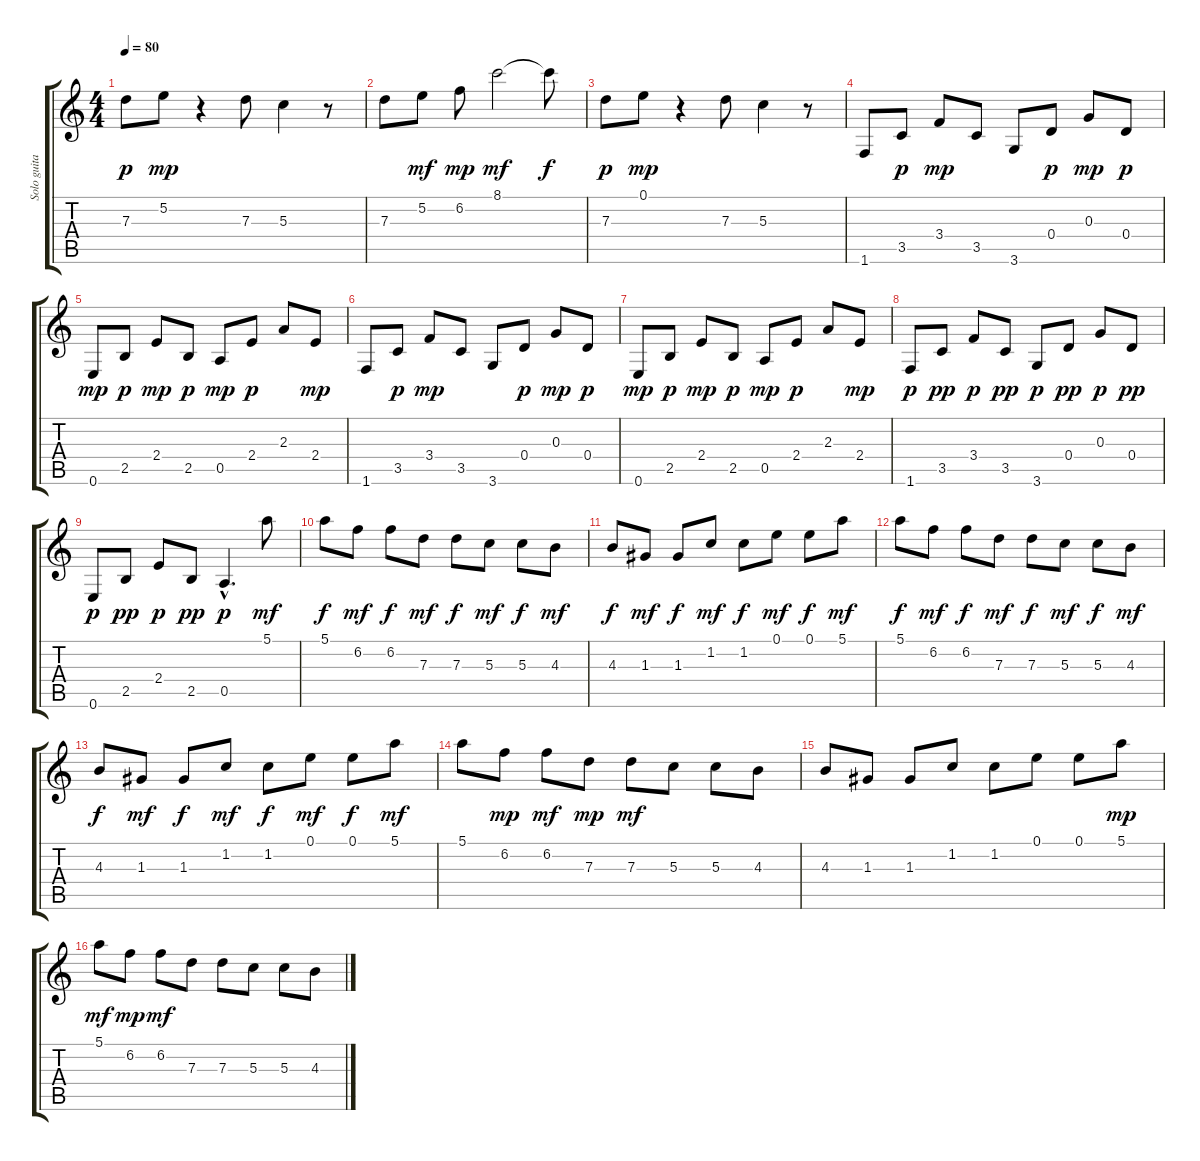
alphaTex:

\track ("Solo guitar" "Solo guita") {instrument overdrivenguitar}
\staff {score tabs}
\tuning (E4 B3 G3 D3 A2 E2) {hide}
\ts (4 4)
\tempo 80
\clef g2
\ks c
7.3.8{dy p volume 7} 5.2.8{dy mp volume 12} r.4 7.3.8{volume 12} 5.3.4 r.8 |
7.3.8{volume 12} 5.2.8{dy mf} 6.2.8{dy mp} 8.1.2{dy mf} 8.1{t}.8{dy f} |
7.3.8{dy p volume 7} 0.1.8{dy mp volume 12} r.4 7.3.8{volume 12} 5.3.4 r.8 |
1.6.8{volume 12} 3.5.8{dy p} 3.4.8{dy mp} 3.5.8 3.6.8 0.4.8{dy p} 0.3.8{dy mp} 0.4.8{dy p} |
0.6.8{dy mp} 2.5.8{dy p} 2.4.8{dy mp} 2.5.8{dy p} 0.5.8{dy mp} 2.4.8{dy p} 2.3.8 2.4.8{dy mp} |
1.6.8 3.5.8{dy p} 3.4.8{dy mp} 3.5.8 3.6.8 0.4.8{dy p} 0.3.8{dy mp} 0.4.8{dy p} |
0.6.8{dy mp} 2.5.8{dy p} 2.4.8{dy mp} 2.5.8{dy p} 0.5.8{dy mp} 2.4.8{dy p} 2.3.8 2.4.8{dy mp} |
1.6.8{dy p} 3.5.8{dy pp} 3.4.8{dy p} 3.5.8{dy pp} 3.6.8{dy p} 0.4.8{dy pp} 0.3.8{dy p} 0.4.8{dy pp} |
0.6.8{dy p} 2.5.8{dy pp} 2.4.8{dy p} 2.5.8{dy pp} 0.5{hac}.4{d dy p} 5.1.8{dy mf} |
5.1.8{dy f} 6.2.8{dy mf} 6.2.8{dy f} 7.3.8{dy mf} 7.3.8{dy f} 5.3.8{dy mf} 5.3.8{dy f} 4.3.8{dy mf} |
4.3.8{dy f} 1.3.8{dy mf} 1.3.8{dy f} 1.2.8{dy mf} 1.2.8{dy f} 0.1.8{dy mf} 0.1.8{dy f} 5.1.8{dy mf} |
5.1.8{dy f} 6.2.8{dy mf} 6.2.8{dy f} 7.3.8{dy mf} 7.3.8{dy f} 5.3.8{dy mf} 5.3.8{dy f} 4.3.8{dy mf} |
4.3.8{dy f} 1.3.8{dy mf} 1.3.8{dy f} 1.2.8{dy mf} 1.2.8{dy f} 0.1.8{dy mf} 0.1.8{dy f} 5.1.8{dy mf} |
5.1.8 6.2.8{dy mp} 6.2.8{dy mf} 7.3.8{dy mp} 7.3.8{dy mf} 5.3.8 5.3.8 4.3.8 |
4.3.8 1.3.8 1.3.8 1.2.8 1.2.8 0.1.8 0.1.8 5.1.8{dy mp} |
5.1.8{dy mf} 6.2.8{dy mp} 6.2.8{dy mf} 7.3.8 7.3.8 5.3.8 5.3.8 4.3.8
